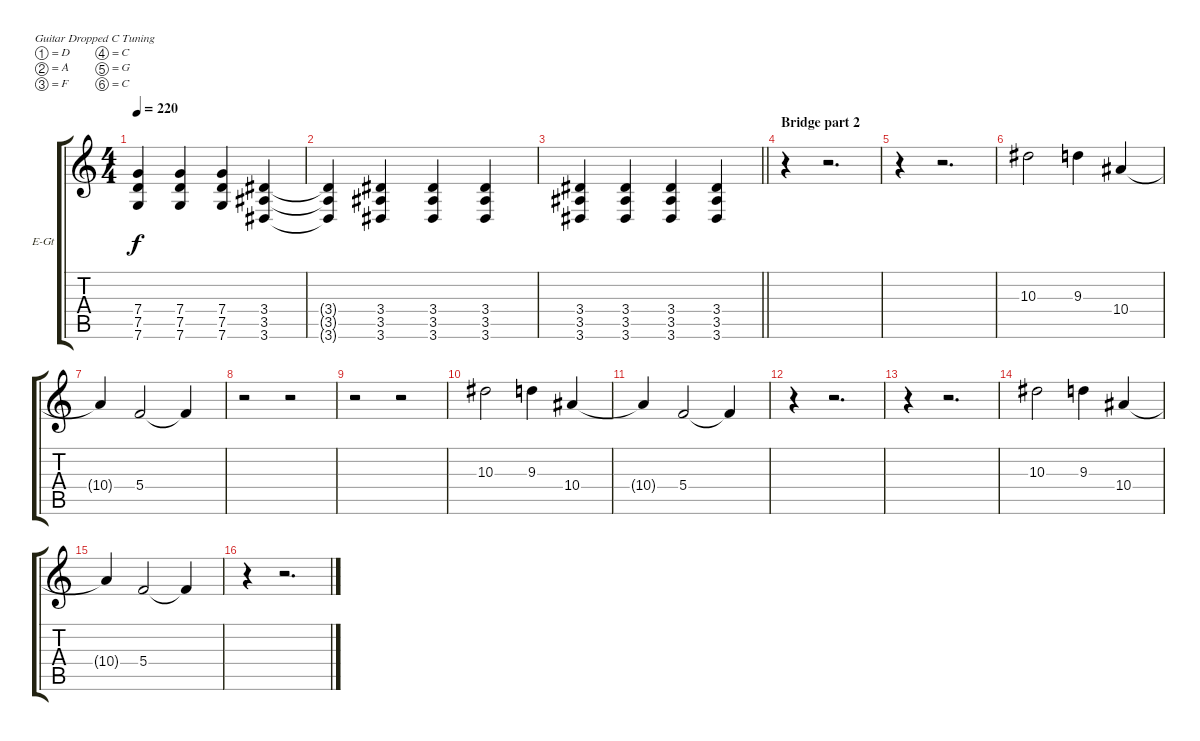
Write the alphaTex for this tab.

\bracketExtendMode groupsimilarinstruments
\firstSystemTrackNameOrientation horizontal
\otherSystemsTrackNameOrientation horizontal
\track ("Lead" "E-Gt") {instrument distortionguitar}
\staff {score tabs}
\tuning (D4 A3 F3 C3 G2 C2)
\ts (4 4)
\tempo 220
\clef g2
\ks c
(7.4 7.5 7.6).4{dy f} (7.4 7.5 7.6).4 (7.4 7.5 7.6).4 (3.4 3.5 3.6).4 |
(3.4{t} 3.5{t} 3.6{t}).4 (3.4 3.5 3.6).4 (3.4 3.5 3.6).4 (3.4 3.5 3.6).4 |
\barLineRight lightlight
(3.4 3.5 3.6).4 (3.4 3.5 3.6).4 (3.4 3.5 3.6).4 (3.4 3.5 3.6).4 |
\section ("" "Bridge part 2")
r.4 r.2{d} |
r.4 r.2{d} |
10.3.2 9.3.4 10.4.4 |
10.4{t}.4 5.4.2 5.4{t}.4 |
r.2 r.2 |
r.2 r.2 |
10.3.2 9.3.4 10.4.4 |
10.4{t}.4 5.4.2 5.4{t}.4 |
r.4 r.2{d} |
r.4 r.2{d} |
10.3.2 9.3.4 10.4.4 |
10.4{t}.4 5.4.2 5.4{t}.4 |
r.4 r.2{d}
